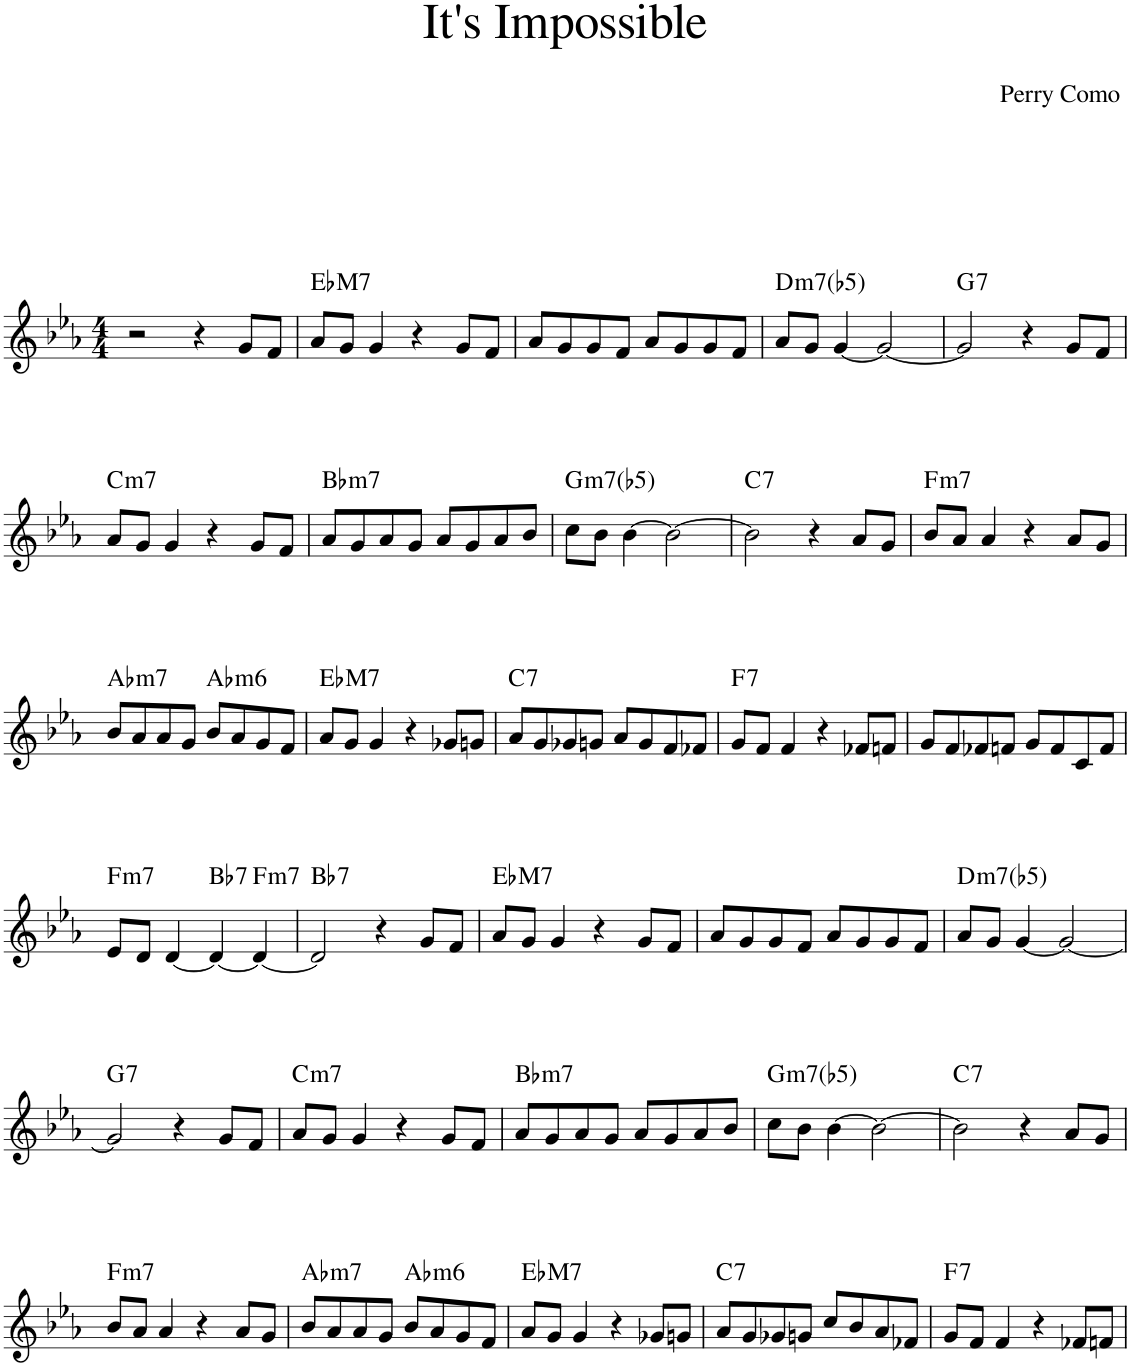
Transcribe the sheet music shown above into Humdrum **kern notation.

**kern	**harte
*part1	*part1
*staff1	*
*I"Piano	*
*I'Pno.	*
*clefG2	*
*k[b-e-a-]	*
*M4/4	*
=1	=1
2r	.
4r	.
8g/L	.
8f/J	.
=2	=2
!	!LO:H:kt=M7
8a-/L	Eb:maj7
8g/J	.
4g/	.
4r	.
8g/L	.
8f/J	.
=3	=3
8a-/L	.
8g/	.
8g/	.
8f/J	.
8a-/L	.
8g/	.
8g/	.
8f/J	.
=4	=4
!	!LO:H:kt=m7(b5)
8a-/L	D:hdim7
8g/J	.
[4g/	.
2g/_	.
=5	=5
!	!LO:H:kt=7
2g/]	G:7
4r	.
8g/L	.
8f/J	.
!!LO:LB:g=z
=6	=6
!	!LO:H:kt=m7
8a-/L	C:min7
8g/J	.
4g/	.
4r	.
8g/L	.
8f/J	.
=7	=7
!	!LO:H:kt=m7
8a-/L	Bb:min7
8g/	.
8a-/	.
8g/J	.
8a-/L	.
8g/	.
8a-/	.
8b-/J	.
=8	=8
!	!LO:H:kt=m7(b5)
8cc\L	G:hdim7
8b-\J	.
[4b-\	.
2b-\_	.
=9	=9
!	!LO:H:kt=7
2b-\]	C:7
4r	.
8a-/L	.
8g/J	.
=10	=10
!	!LO:H:kt=m7
8b-/L	F:min7
8a-/J	.
4a-/	.
4r	.
8a-/L	.
8g/J	.
!!LO:LB:g=z
=11	=11
!	!LO:H:kt=m7
8b-/L	Ab:min7
8a-/	.
8a-/	.
8g/J	.
!	!LO:H:kt=m6
8b-/L	Ab:min6
8a-/	.
8g/	.
8f/J	.
=12	=12
!	!LO:H:kt=M7
8a-/L	Eb:maj7
8g/J	.
4g/	.
4r	.
8g-X/L	.
8gn/J	.
=13	=13
!	!LO:H:kt=7
8a-/L	C:7
8g/	.
8g-X/	.
8gn/J	.
8a-/L	.
8g/	.
8f/	.
8f-X/J	.
=14	=14
!	!LO:H:kt=7
8g/L	F:7
8f/J	.
4f/	.
4r	.
8f-X/L	.
8fn/J	.
=15	=15
8g/L	.
8f/	.
8f-X/	.
8fn/J	.
8g/L	.
8f/	.
8c/	.
8f/J	.
!!LO:LB:g=z
=16	=16
!	!LO:H:kt=m7
8e-/L	F:min7
8d/J	.
[4d/	.
!	!LO:H:kt=7
4d/_	Bb:7
!	!LO:H:kt=m7
4d/_	F:min7
=17	=17
!	!LO:H:kt=7
2d/]	Bb:7
4r	.
8g/L	.
8f/J	.
=18	=18
!	!LO:H:kt=M7
8a-/L	Eb:maj7
8g/J	.
4g/	.
4r	.
8g/L	.
8f/J	.
=19	=19
8a-/L	.
8g/	.
8g/	.
8f/J	.
8a-/L	.
8g/	.
8g/	.
8f/J	.
=20	=20
!	!LO:H:kt=m7(b5)
8a-/L	D:hdim7
8g/J	.
[4g/	.
2g/_	.
!!LO:LB:g=z
=21	=21
!	!LO:H:kt=7
2g/]	G:7
4r	.
8g/L	.
8f/J	.
=22	=22
!	!LO:H:kt=m7
8a-/L	C:min7
8g/J	.
4g/	.
4r	.
8g/L	.
8f/J	.
=23	=23
!	!LO:H:kt=m7
8a-/L	Bb:min7
8g/	.
8a-/	.
8g/J	.
8a-/L	.
8g/	.
8a-/	.
8b-/J	.
=24	=24
!	!LO:H:kt=m7(b5)
8cc\L	G:hdim7
8b-\J	.
[4b-\	.
2b-\_	.
=25	=25
!	!LO:H:kt=7
2b-\]	C:7
4r	.
8a-/L	.
8g/J	.
!!LO:LB:g=z
=26	=26
!	!LO:H:kt=m7
8b-/L	F:min7
8a-/J	.
4a-/	.
4r	.
8a-/L	.
8g/J	.
=27	=27
!	!LO:H:kt=m7
8b-/L	Ab:min7
8a-/	.
8a-/	.
8g/J	.
!	!LO:H:kt=m6
8b-/L	Ab:min6
8a-/	.
8g/	.
8f/J	.
=28	=28
!	!LO:H:kt=M7
8a-/L	Eb:maj7
8g/J	.
4g/	.
4r	.
8g-X/L	.
8gn/J	.
=29	=29
!	!LO:H:kt=7
8a-/L	C:7
8g/	.
8g-X/	.
8gn/J	.
8cc/L	.
8b-/	.
8a-/	.
8f-X/J	.
=30	=30
!	!LO:H:kt=7
8g/L	F:7
8f/J	.
4f/	.
4r	.
8f-X/L	.
8fn/J	.
=	=
*-	*-
